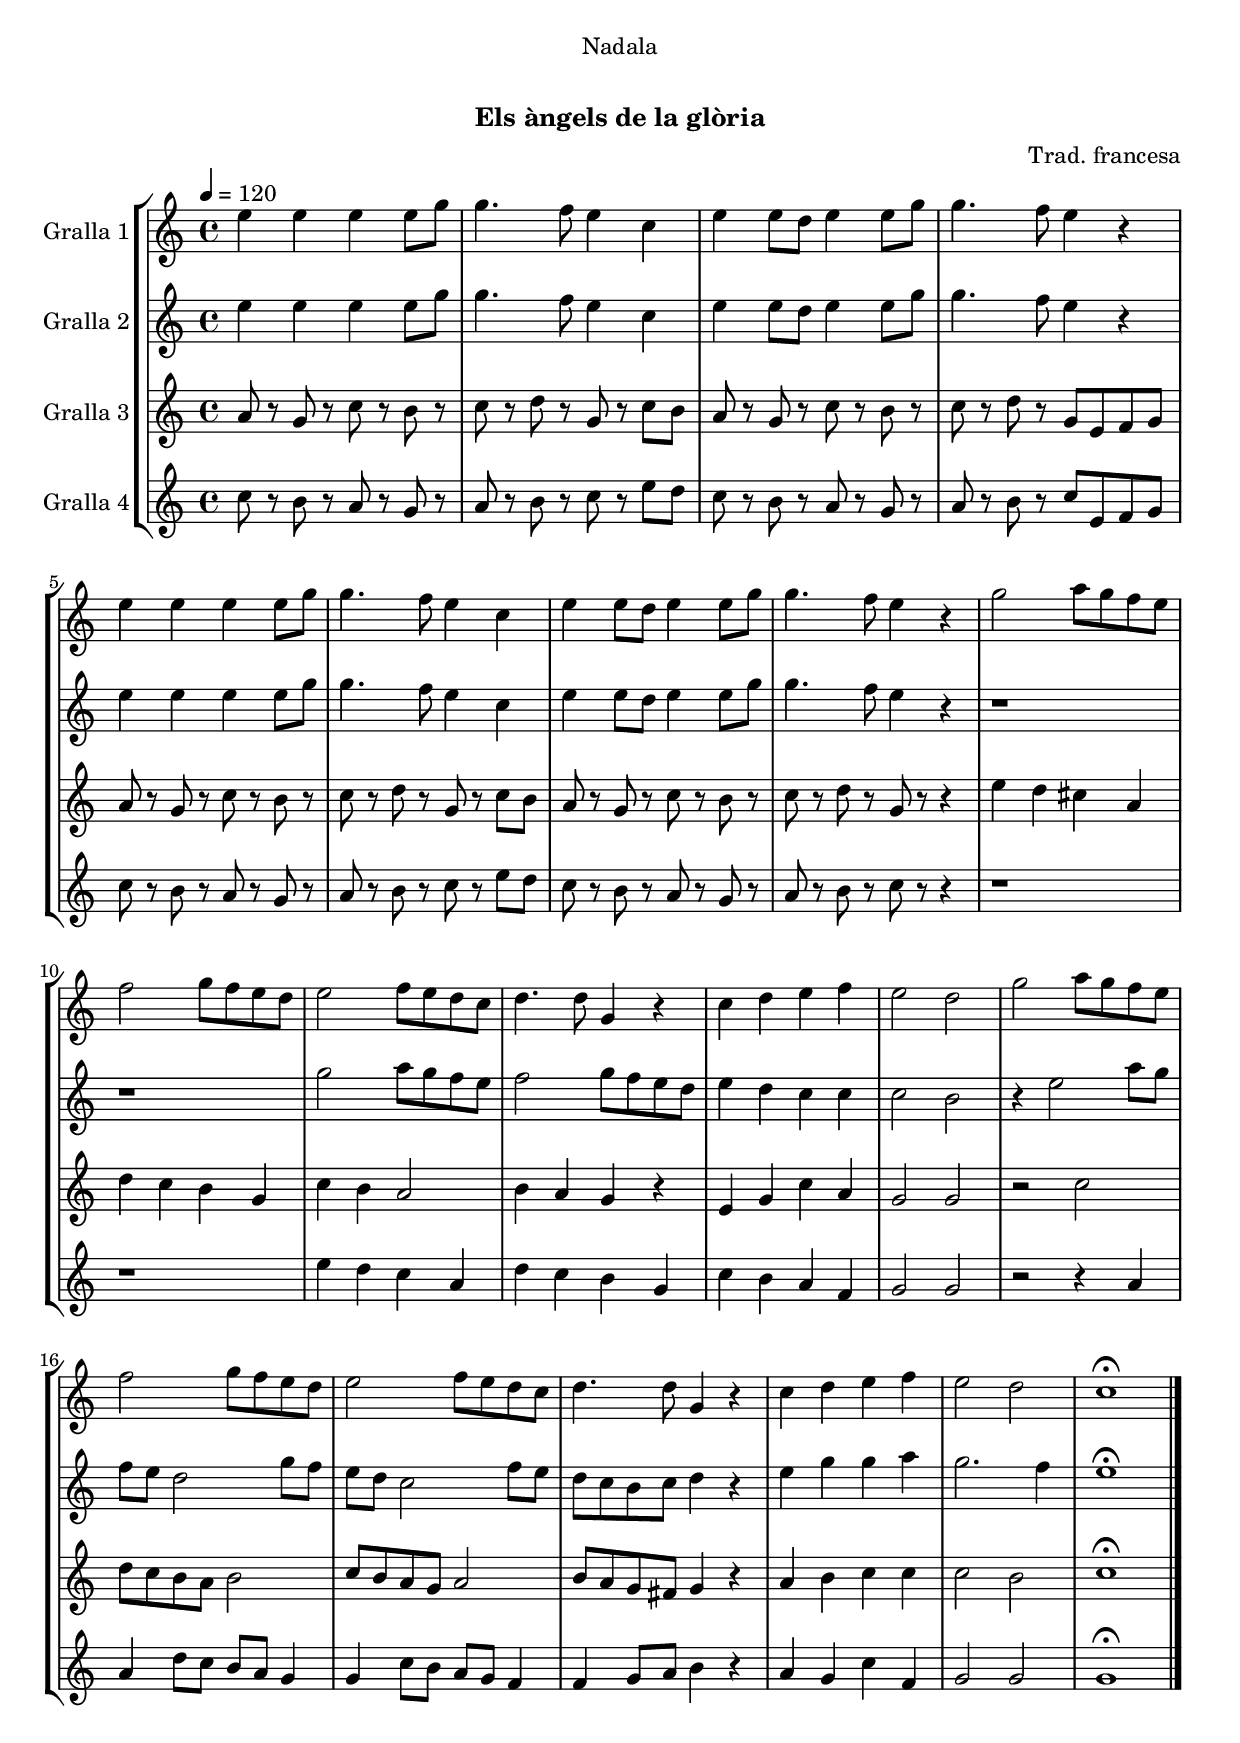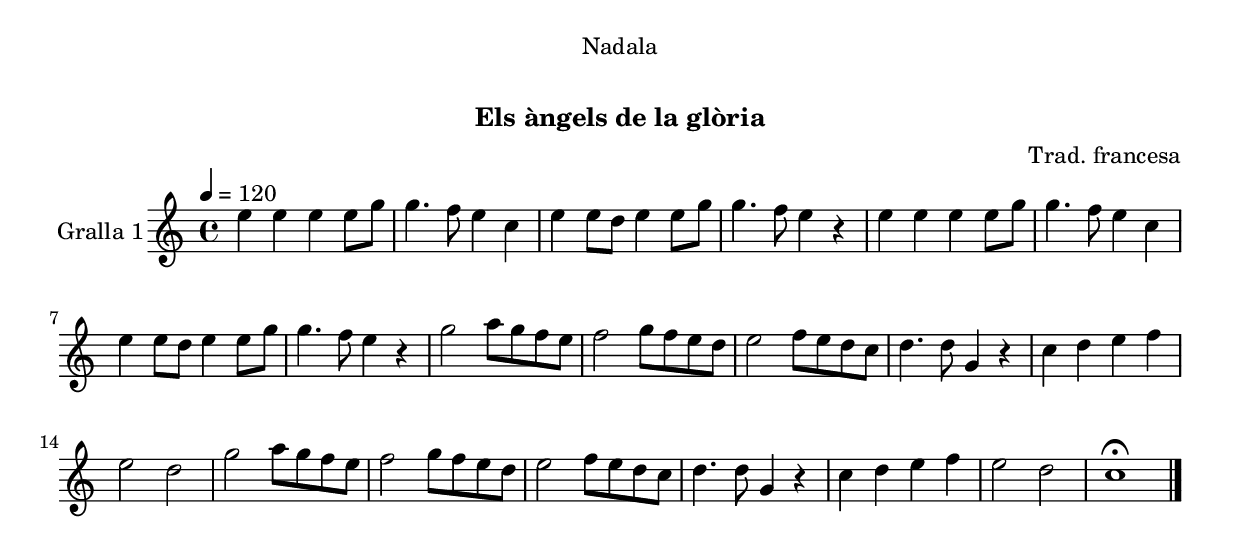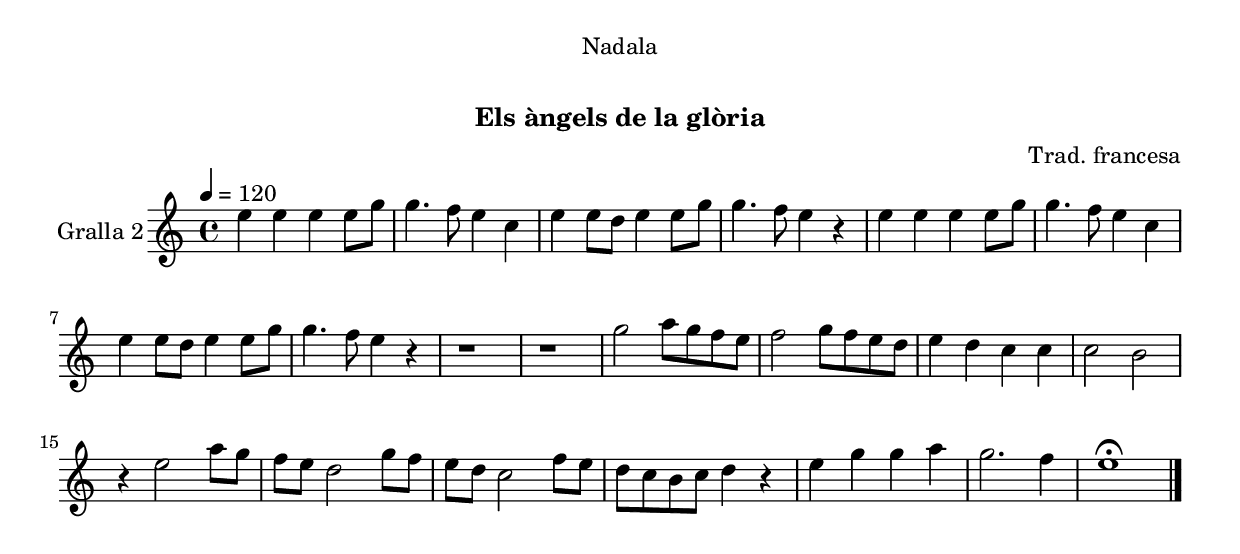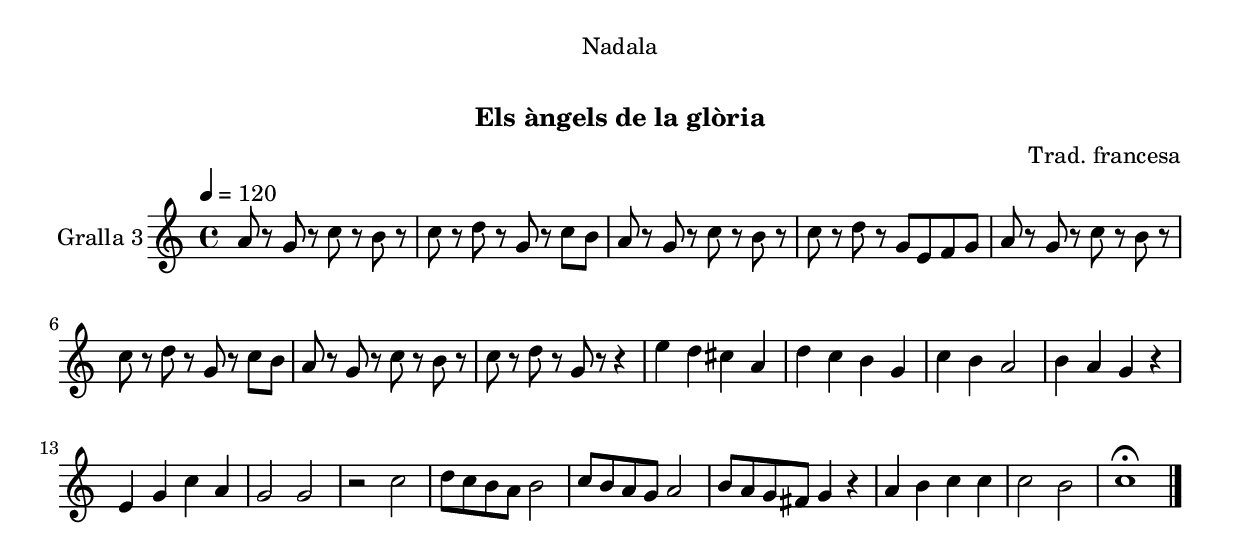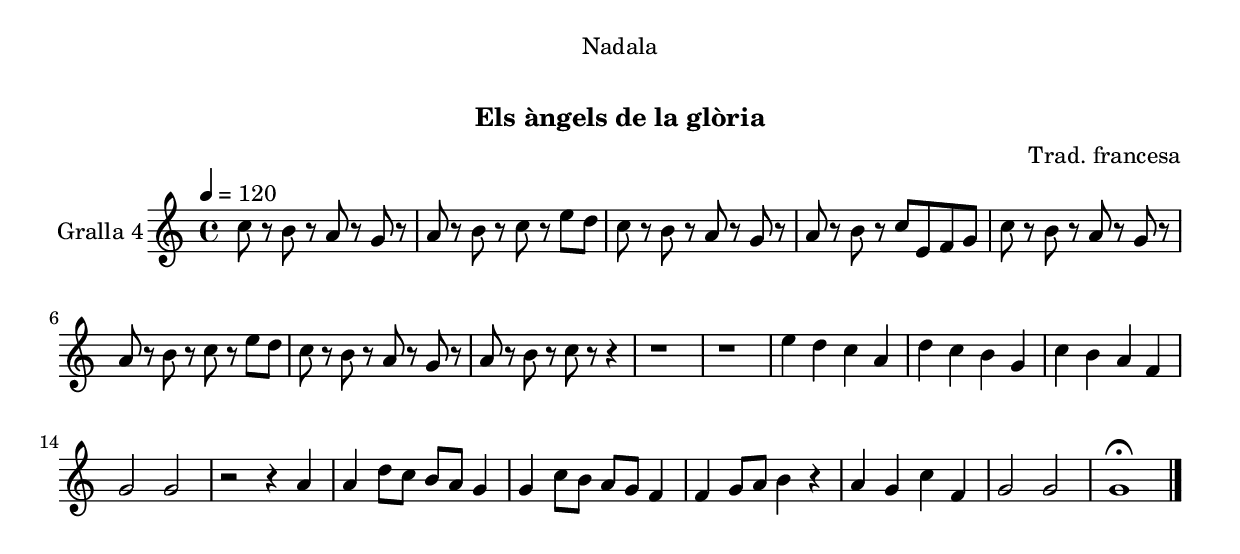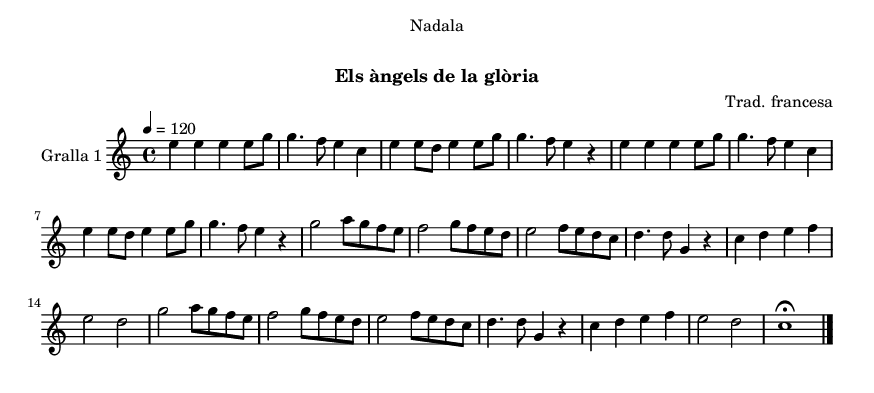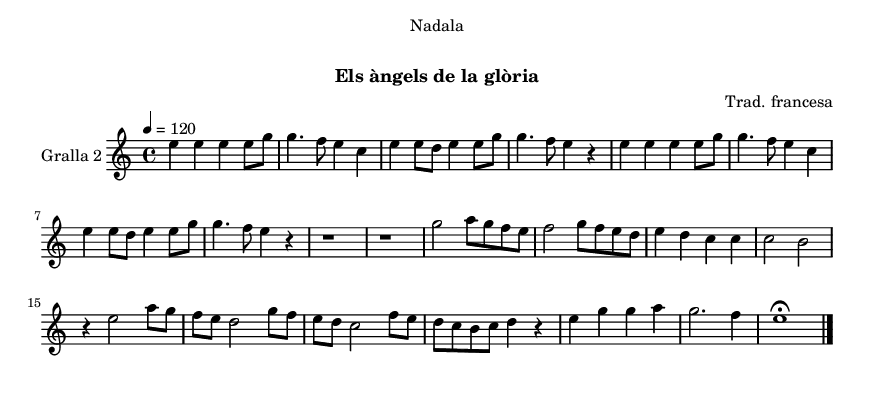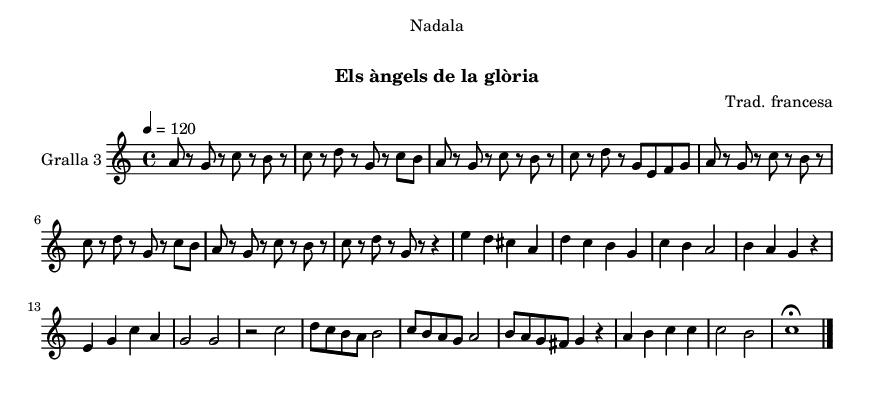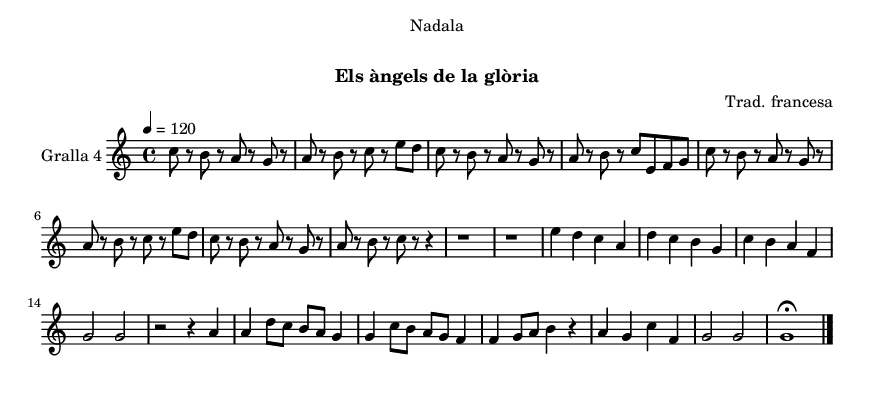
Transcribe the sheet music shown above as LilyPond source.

\version "2.16.0"

\header {
  dedication="Nadala"
  title="  "
  subtitle="Els àngels de la glòria"
  subsubtitle=""
  poet=""
  meter=""
  piece=""
  composer="Trad. francesa"
  arranger=""
  opus=""
  instrument=""
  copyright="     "
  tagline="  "
}

liniaroAa =
\relative e''
{
  \tempo 4=120
  \clef treble
  \key c \major
  \time 4/4
  e4 e e e8 g  |
  g4. f8 e4 c  |
  e4 e8 d e4 e8 g  |
  g4. f8 e4 r  |
  %05
  e4 e e e8 g  |
  g4. f8 e4 c  |
  e4 e8 d e4 e8 g  |
  g4. f8 e4 r  |
  g2 a8 g f e  |
  %10
  f2 g8 f e d  |
  e2 f8 e d c  |
  d4. d8 g,4 r  |
  c4 d e f  |
  e2 d  |
  %15
  g2 a8 g f e  |
  f2 g8 f e d  |
  e2 f8 e d c  |
  d4. d8 g,4 r  |
  c4 d e f  |
  %20
  e2 d  |
  c1\fermata  \bar "|."
}

liniaroAb =
\relative e''
{
  \tempo 4=120
  \clef treble
  \key c \major
  \time 4/4
  e4 e e e8 g  |
  g4. f8 e4 c  |
  e4 e8 d e4 e8 g  |
  g4. f8 e4 r  |
  %05
  e4 e e e8 g  |
  g4. f8 e4 c  |
  e4 e8 d e4 e8 g  |
  g4. f8 e4 r  |
  r1  |
  %10
  r1  |
  g2 a8 g f e  |
  f2 g8 f e d  |
  e4 d c c  |
  c2 b  |
  %15
  r4 e2 a8 g  |
  f8 e d2 g8 f  |
  e8 d c2 f8 e  |
  d8 c b c d4 r  |
  e4 g g a  |
  %20
  g2. f4  |
  e1\fermata  \bar "|."
}

liniaroAc =
\relative a'
{
  \tempo 4=120
  \clef treble
  \key c \major
  \time 4/4
  a8 r g r c r b r  |
  c8 r d r g, r c b  |
  a8 r g r c r b r  |
  c8 r d r g, e f g  |
  %05
  a8 r g r c r b r  |
  c8 r d r g, r c b  |
  a8 r g r c r b r  |
  c8 r d r g, r r4  |
  e'4 d cis a  |
  %10
  d4 c b g  |
  c4 b a2  |
  b4 a g r  |
  e4 g c a  |
  g2 g  |
  %15
  r2 c  |
  d8 c b a b2  |
  c8 b a g a2  |
  b8 a g fis g4 r  |
  a4 b c c  |
  %20
  c2 b  |
  c1\fermata  \bar "|."
}

liniaroAd =
\relative c''
{
  \tempo 4=120
  \clef treble
  \key c \major
  \time 4/4
  c8 r b r a r g r  |
  a8 r b r c r e d  |
  c8 r b r a r g r  |
  a8 r b r c e, f g  |
  %05
  c8 r b r a r g r  |
  a8 r b r c r e d  |
  c8 r b r a r g r  |
  a8 r b r c r r4  |
  r1  |
  %10
  r1  |
  e4 d c a  |
  d4 c b g  |
  c4 b a f  |
  g2 g  |
  %15
  r2 r4 a  |
  a4 d8 c b a g4  |
  g4 c8 b a g f4  |
  f4 g8 a b4 r  |
  a4 g c f,  |
  %20
  g2 g  |
  g1\fermata  \bar "|."
}

\book {

\paper {
  print-page-number = false
}

\bookpart {
  \score {
    \new StaffGroup {
      \override Score.RehearsalMark #'self-alignment-X = #LEFT
      <<
        \new Staff \with {instrumentName = #"Gralla 1" } \liniaroAa
        \new Staff \with {instrumentName = #"Gralla 2" } \liniaroAb
        \new Staff \with {instrumentName = #"Gralla 3" } \liniaroAc
        \new Staff \with {instrumentName = #"Gralla 4" } \liniaroAd
      >>
    }
    \layout {}
  }\score { \unfoldRepeats
    \new StaffGroup {
      \override Score.RehearsalMark #'self-alignment-X = #LEFT
      <<
        \new Staff \with {instrumentName = #"Gralla 1" } \liniaroAa
        \new Staff \with {instrumentName = #"Gralla 2" } \liniaroAb
        \new Staff \with {instrumentName = #"Gralla 3" } \liniaroAc
        \new Staff \with {instrumentName = #"Gralla 4" } \liniaroAd
      >>
    }
    \midi {}
  }
}

\bookpart {
  \header {}
  \score {
    \new StaffGroup {
      \override Score.RehearsalMark #'self-alignment-X = #LEFT
      <<
        \new Staff \with {instrumentName = #"Gralla 1" } \liniaroAa
      >>
    }
    \layout {}
  }\score { \unfoldRepeats
    \new StaffGroup {
      \override Score.RehearsalMark #'self-alignment-X = #LEFT
      <<
        \new Staff \with {instrumentName = #"Gralla 1" } \liniaroAa
      >>
    }
    \midi {}
  }
}

\bookpart {
  \header {}
  \score {
    \new StaffGroup {
      \override Score.RehearsalMark #'self-alignment-X = #LEFT
      <<
        \new Staff \with {instrumentName = #"Gralla 2" } \liniaroAb
      >>
    }
    \layout {}
  }\score { \unfoldRepeats
    \new StaffGroup {
      \override Score.RehearsalMark #'self-alignment-X = #LEFT
      <<
        \new Staff \with {instrumentName = #"Gralla 2" } \liniaroAb
      >>
    }
    \midi {}
  }
}

\bookpart {
  \header {}
  \score {
    \new StaffGroup {
      \override Score.RehearsalMark #'self-alignment-X = #LEFT
      <<
        \new Staff \with {instrumentName = #"Gralla 3" } \liniaroAc
      >>
    }
    \layout {}
  }\score { \unfoldRepeats
    \new StaffGroup {
      \override Score.RehearsalMark #'self-alignment-X = #LEFT
      <<
        \new Staff \with {instrumentName = #"Gralla 3" } \liniaroAc
      >>
    }
    \midi {}
  }
}

\bookpart {
  \header {}
  \score {
    \new StaffGroup {
      \override Score.RehearsalMark #'self-alignment-X = #LEFT
      <<
        \new Staff \with {instrumentName = #"Gralla 4" } \liniaroAd
      >>
    }
    \layout {}
  }\score { \unfoldRepeats
    \new StaffGroup {
      \override Score.RehearsalMark #'self-alignment-X = #LEFT
      <<
        \new Staff \with {instrumentName = #"Gralla 4" } \liniaroAd
      >>
    }
    \midi {}
  }
}

}

\book {

\paper {
  print-page-number = false
  #(set-paper-size "a6landscape")
  #(layout-set-staff-size 14)
}

\bookpart {
  \header {}
  \score {
    \new StaffGroup {
      \override Score.RehearsalMark #'self-alignment-X = #LEFT
      <<
        \new Staff \with {instrumentName = #"Gralla 1" } \liniaroAa
      >>
    }
    \layout {}
  }
}

\bookpart {
  \header {}
  \score {
    \new StaffGroup {
      \override Score.RehearsalMark #'self-alignment-X = #LEFT
      <<
        \new Staff \with {instrumentName = #"Gralla 2" } \liniaroAb
      >>
    }
    \layout {}
  }
}

\bookpart {
  \header {}
  \score {
    \new StaffGroup {
      \override Score.RehearsalMark #'self-alignment-X = #LEFT
      <<
        \new Staff \with {instrumentName = #"Gralla 3" } \liniaroAc
      >>
    }
    \layout {}
  }
}

\bookpart {
  \header {}
  \score {
    \new StaffGroup {
      \override Score.RehearsalMark #'self-alignment-X = #LEFT
      <<
        \new Staff \with {instrumentName = #"Gralla 4" } \liniaroAd
      >>
    }
    \layout {}
  }
}

}

